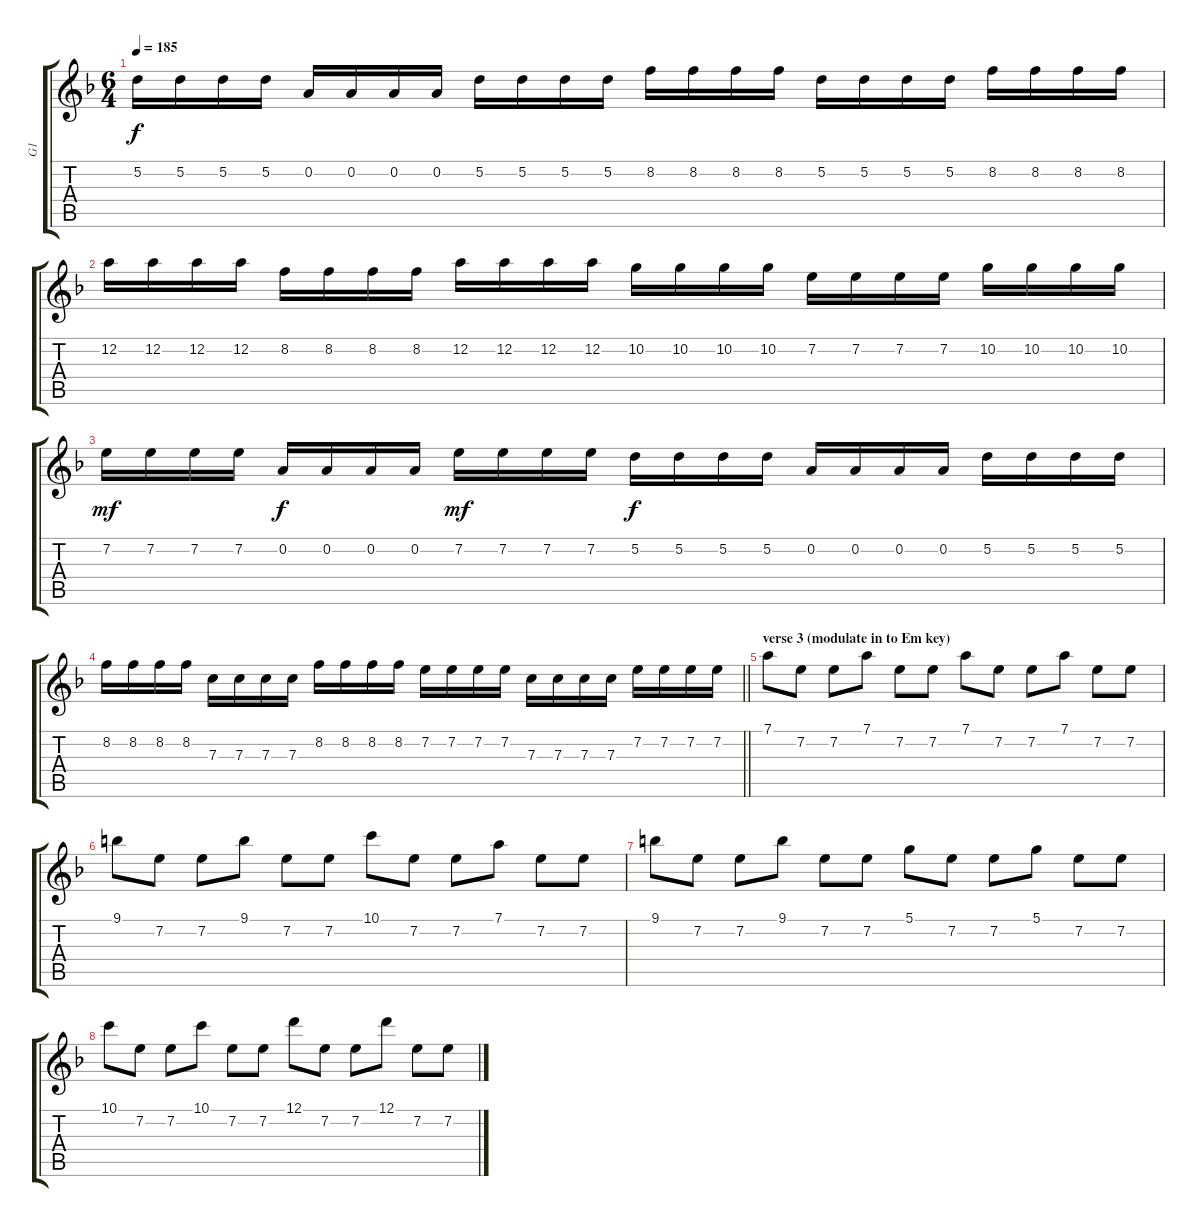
\track ("G1" "G1") {instrument distortionguitar bank 5}
\staff {score tabs}
\tuning (D4 A3 F3 C3 G2 D2) {hide}
\ts (6 4)
\tempo 185
\clef g2
\ks dminor
5.2.16{dy f} 5.2.16 5.2.16 5.2.16 0.2.16 0.2.16 0.2.16 0.2.16 5.2.16 5.2.16 5.2.16 5.2.16 8.2.16 8.2.16 8.2.16 8.2.16 5.2.16 5.2.16 5.2.16 5.2.16 8.2.16 8.2.16 8.2.16 8.2.16 |
12.2.16 12.2.16 12.2.16 12.2.16 8.2.16 8.2.16 8.2.16 8.2.16 12.2.16 12.2.16 12.2.16 12.2.16 10.2.16 10.2.16 10.2.16 10.2.16 7.2.16 7.2.16 7.2.16 7.2.16 10.2.16 10.2.16 10.2.16 10.2.16 |
7.2.16{dy mf} 7.2.16 7.2.16 7.2.16 0.2.16{dy f} 0.2.16 0.2.16 0.2.16 7.2.16{dy mf} 7.2.16 7.2.16 7.2.16 5.2.16{dy f} 5.2.16 5.2.16 5.2.16 0.2.16 0.2.16 0.2.16 0.2.16 5.2.16 5.2.16 5.2.16 5.2.16 |
\barLineRight lightlight
8.2.16 8.2.16 8.2.16 8.2.16 7.3.16 7.3.16 7.3.16 7.3.16 8.2.16 8.2.16 8.2.16 8.2.16 7.2.16 7.2.16 7.2.16 7.2.16 7.3.16 7.3.16 7.3.16 7.3.16 7.2.16 7.2.16 7.2.16 7.2.16 |
\section ("" "verse 3 (modulate in to Em key)")
7.1.8 7.2.8 7.2.8 7.1.8 7.2.8 7.2.8 7.1.8 7.2.8 7.2.8 7.1.8 7.2.8 7.2.8 |
9.1.8 7.2.8 7.2.8 9.1.8 7.2.8 7.2.8 10.1.8 7.2.8 7.2.8 7.1.8 7.2.8 7.2.8 |
9.1.8 7.2.8 7.2.8 9.1.8 7.2.8 7.2.8 5.1.8 7.2.8 7.2.8 5.1.8 7.2.8 7.2.8 |
10.1.8 7.2.8 7.2.8 10.1.8 7.2.8 7.2.8 12.1.8 7.2.8 7.2.8 12.1.8 7.2.8 7.2.8
